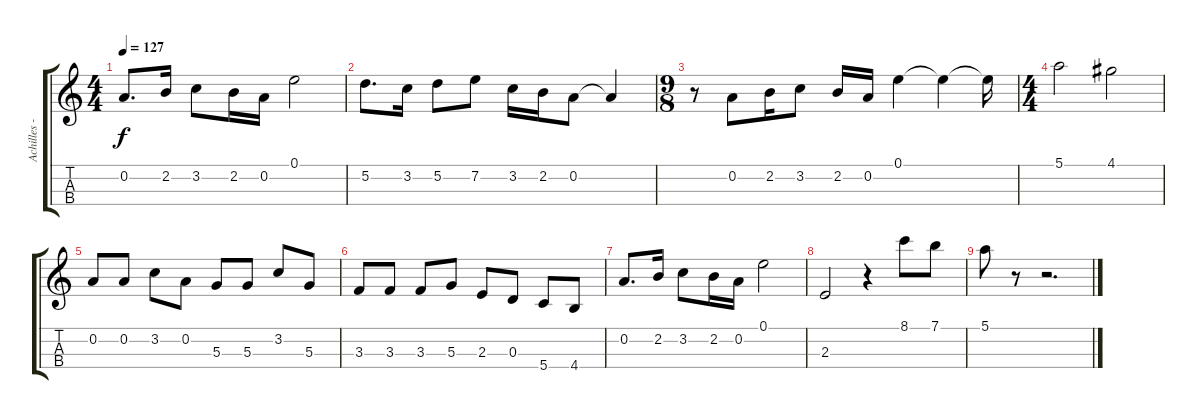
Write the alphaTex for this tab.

\track ("Achilles - Violin" "Achilles -") {instrument violin}
\staff {score tabs}
\tuning (E5 A4 D4 G3) {hide}
\ts (4 4)
\tempo 127
\clef g2
\ks c
0.2.8{d dy f instrument violin} 2.2.16 3.2.8 2.2.16 0.2.16 0.1.2 |
5.2.8{d} 3.2.16 5.2.8 7.2.8 3.2.16 2.2.16 0.2.8 0.2{t}.4 |
\ts (9 8)
r.8 0.2.8 2.2.16 3.2.8 2.2.16 0.2.16 0.1.4 0.1{t}.4 0.1{t}.16 |
\ts (4 4)
5.1.2 4.1.2 |
0.2.8 0.2.8 3.2.8 0.2.8 5.3.8 5.3.8 3.2.8 5.3.8 |
3.3.8 3.3.8 3.3.8 5.3.8 2.3.8 0.3.8 5.4.8 4.4.8 |
0.2.8{d} 2.2.16 3.2.8 2.2.16 0.2.16 0.1.2 |
2.3.2 r.4 8.1.8 7.1.8 |
5.1.8 r.8 r.2{d}
